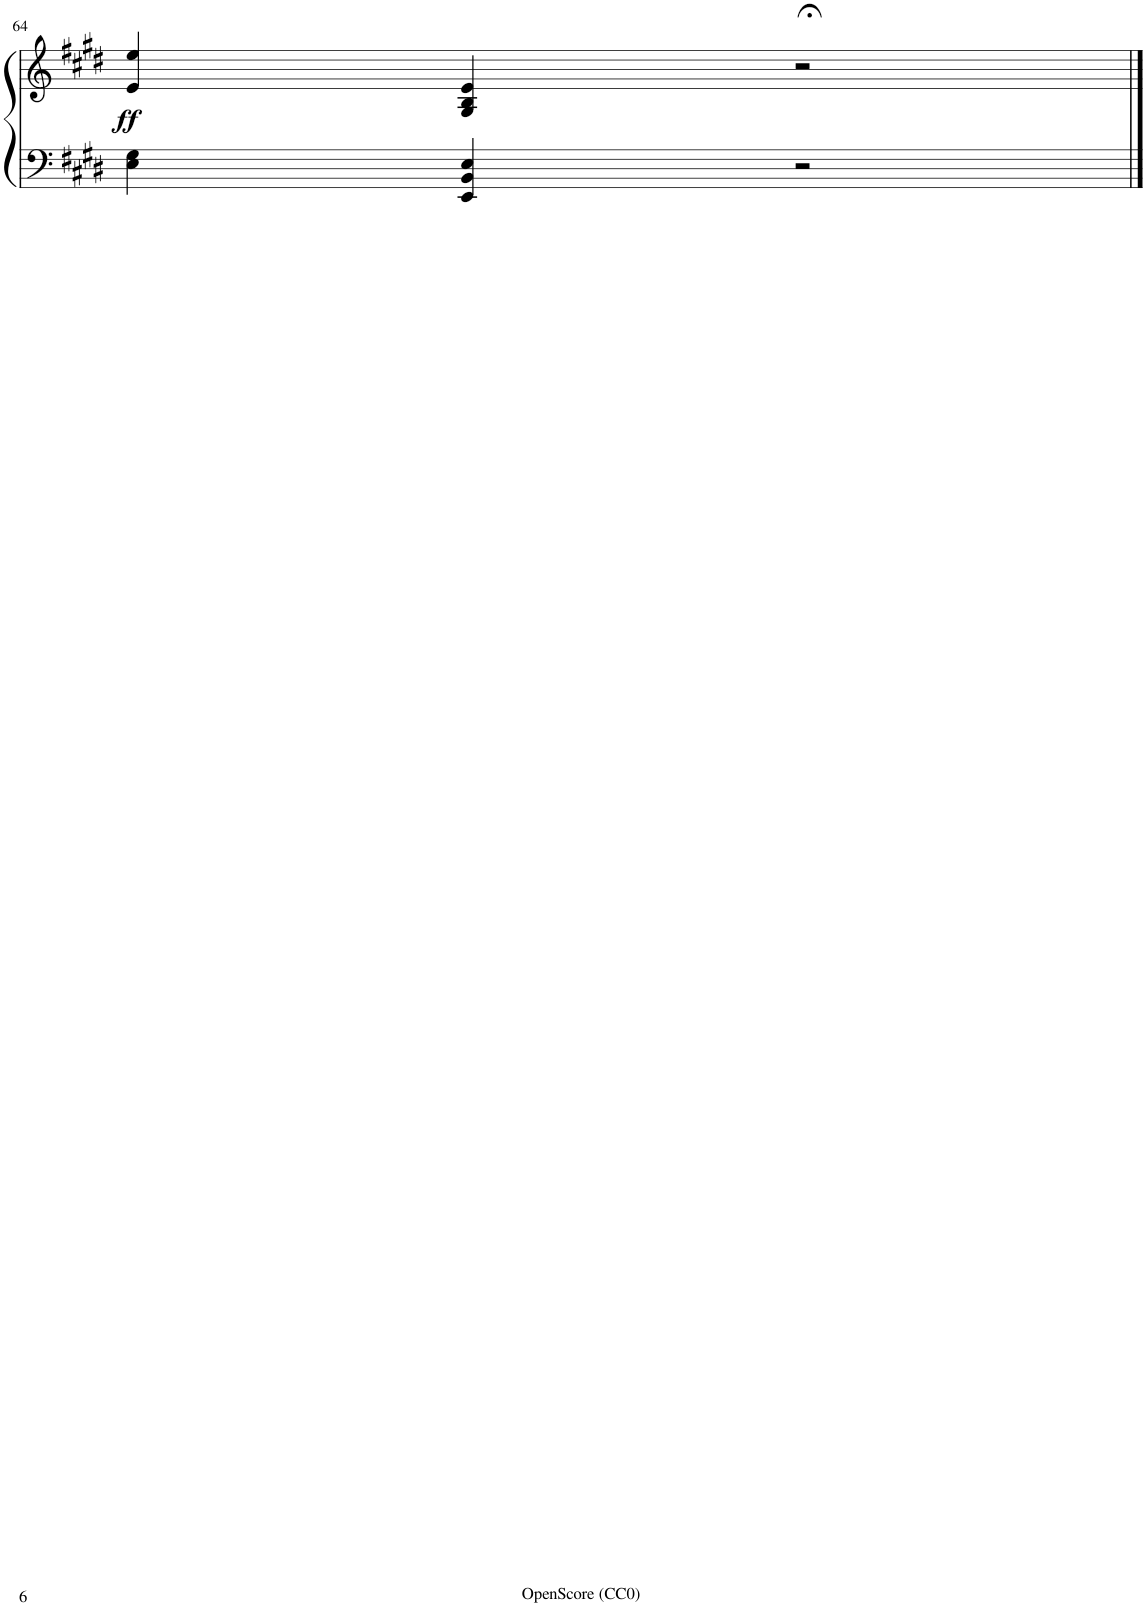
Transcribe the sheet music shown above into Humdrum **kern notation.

**kern	**kern	**dynam	**kern
*part2	*part2	*part2	*part1
*staff3	*staff2	*staff2/3	*staff1
*I"Piano	*	*	*I"Voice
*I'Pno	*	*	*
!!LO:PB:g=z
*clefF4	*clefG2	*	*clefG2
*k[f#c#g#d#]	*k[f#c#g#d#]	*	*k[f#c#g#d#]
*M4/4	*M4/4	*	*M4/4
=64	=64	=64	=64
!	!	!LO:DY:b	!
4E\ 4G#\	4e/ 4ee/	ff	1r
4EE/ 4BB/ 4E/	4G#/ 4B/ 4e/	.	.
2r	2r;<	.	.
==	==	==	==
*-	*-	*-	*-
